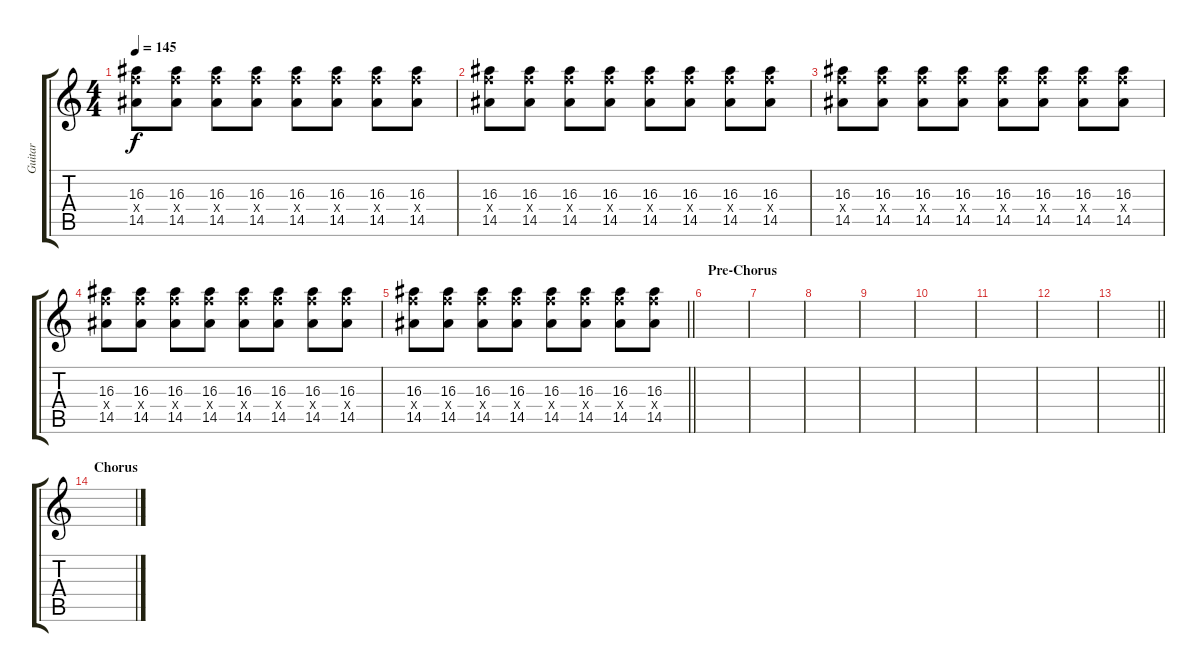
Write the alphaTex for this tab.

\track ("Guitar" "Guitar") {instrument distortionguitar}
\staff {score tabs}
\tuning (Eb4 Bb3 Gb3 Db3 Ab2 Eb2) {hide}
\ts (4 4)
\tempo 145
\clef g2
\ks c
(16.3 16.4{x} 14.5).8{dy f} (16.3 16.4{x} 14.5).8 (16.3 16.4{x} 14.5).8 (16.3 16.4{x} 14.5).8 (16.3 16.4{x} 14.5).8 (16.3 16.4{x} 14.5).8 (16.3 16.4{x} 14.5).8 (16.3 16.4{x} 14.5).8 |
(16.3 16.4{x} 14.5).8 (16.3 16.4{x} 14.5).8 (16.3 16.4{x} 14.5).8 (16.3 16.4{x} 14.5).8 (16.3 16.4{x} 14.5).8 (16.3 16.4{x} 14.5).8 (16.3 16.4{x} 14.5).8 (16.3 16.4{x} 14.5).8 |
(16.3 16.4{x} 14.5).8 (16.3 16.4{x} 14.5).8 (16.3 16.4{x} 14.5).8 (16.3 16.4{x} 14.5).8 (16.3 16.4{x} 14.5).8 (16.3 16.4{x} 14.5).8 (16.3 16.4{x} 14.5).8 (16.3 16.4{x} 14.5).8 |
(16.3 16.4{x} 14.5).8 (16.3 16.4{x} 14.5).8 (16.3 16.4{x} 14.5).8 (16.3 16.4{x} 14.5).8 (16.3 16.4{x} 14.5).8 (16.3 16.4{x} 14.5).8 (16.3 16.4{x} 14.5).8 (16.3 16.4{x} 14.5).8 |
\barLineRight lightlight
(16.3 16.4{x} 14.5).8 (16.3 16.4{x} 14.5).8 (16.3 16.4{x} 14.5).8 (16.3 16.4{x} 14.5).8 (16.3 16.4{x} 14.5).8 (16.3 16.4{x} 14.5).8 (16.3 16.4{x} 14.5).8 (16.3 16.4{x} 14.5).8 |
\section ("" "Pre-Chorus")
|
|
|
|
|
|
|
\barLineRight lightlight
|
\section ("" "Chorus")
